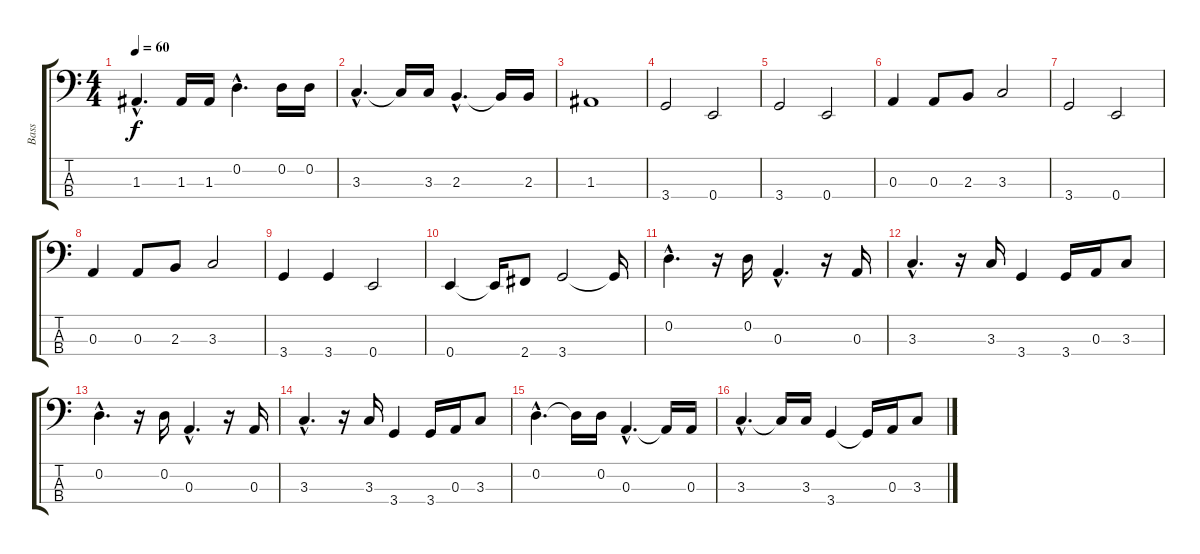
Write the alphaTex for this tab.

\track ("Bass" "Bass") {instrument electricbassfinger}
\staff {score tabs}
\tuning (G2 D2 A1 E1) {hide}
\ts (4 4)
\tempo 60
\clef f4
\ks c
1.3{hac}.4{d dy f} 1.3.16 1.3.16 0.2{hac}.4{d} 0.2.16 0.2.16 |
3.3{hac}.4{d} 3.3{t}.16 3.3.16 2.3{hac}.4{d} 2.3{t}.16 2.3.16 |
1.3.1 |
3.4.2 0.4.2 |
3.4.2 0.4.2 |
0.3.4 0.3.8 2.3.8 3.3.2 |
3.4.2 0.4.2 |
0.3.4 0.3.8 2.3.8 3.3.2 |
3.4.4 3.4.4 0.4.2 |
0.4.4 0.4{t}.16 2.4.8 3.4.2 3.4{t}.16 |
0.2{hac}.4{d} r.16 0.2.16 0.3{hac}.4{d} r.16 0.3.16 |
3.3{hac}.4{d} r.16 3.3.16 3.4.4 3.4.16 0.3.16 3.3.8 |
0.2{hac}.4{d} r.16 0.2.16 0.3{hac}.4{d} r.16 0.3.16 |
3.3{hac}.4{d} r.16 3.3.16 3.4.4 3.4.16 0.3.16 3.3.8 |
0.2{hac}.4{d} 0.2{t}.16 0.2.16 0.3{hac}.4{d} 0.3{t}.16 0.3.16 |
3.3{hac}.4{d} 3.3{t}.16 3.3.16 3.4.4 3.4{t}.16 0.3.16 3.3.8
